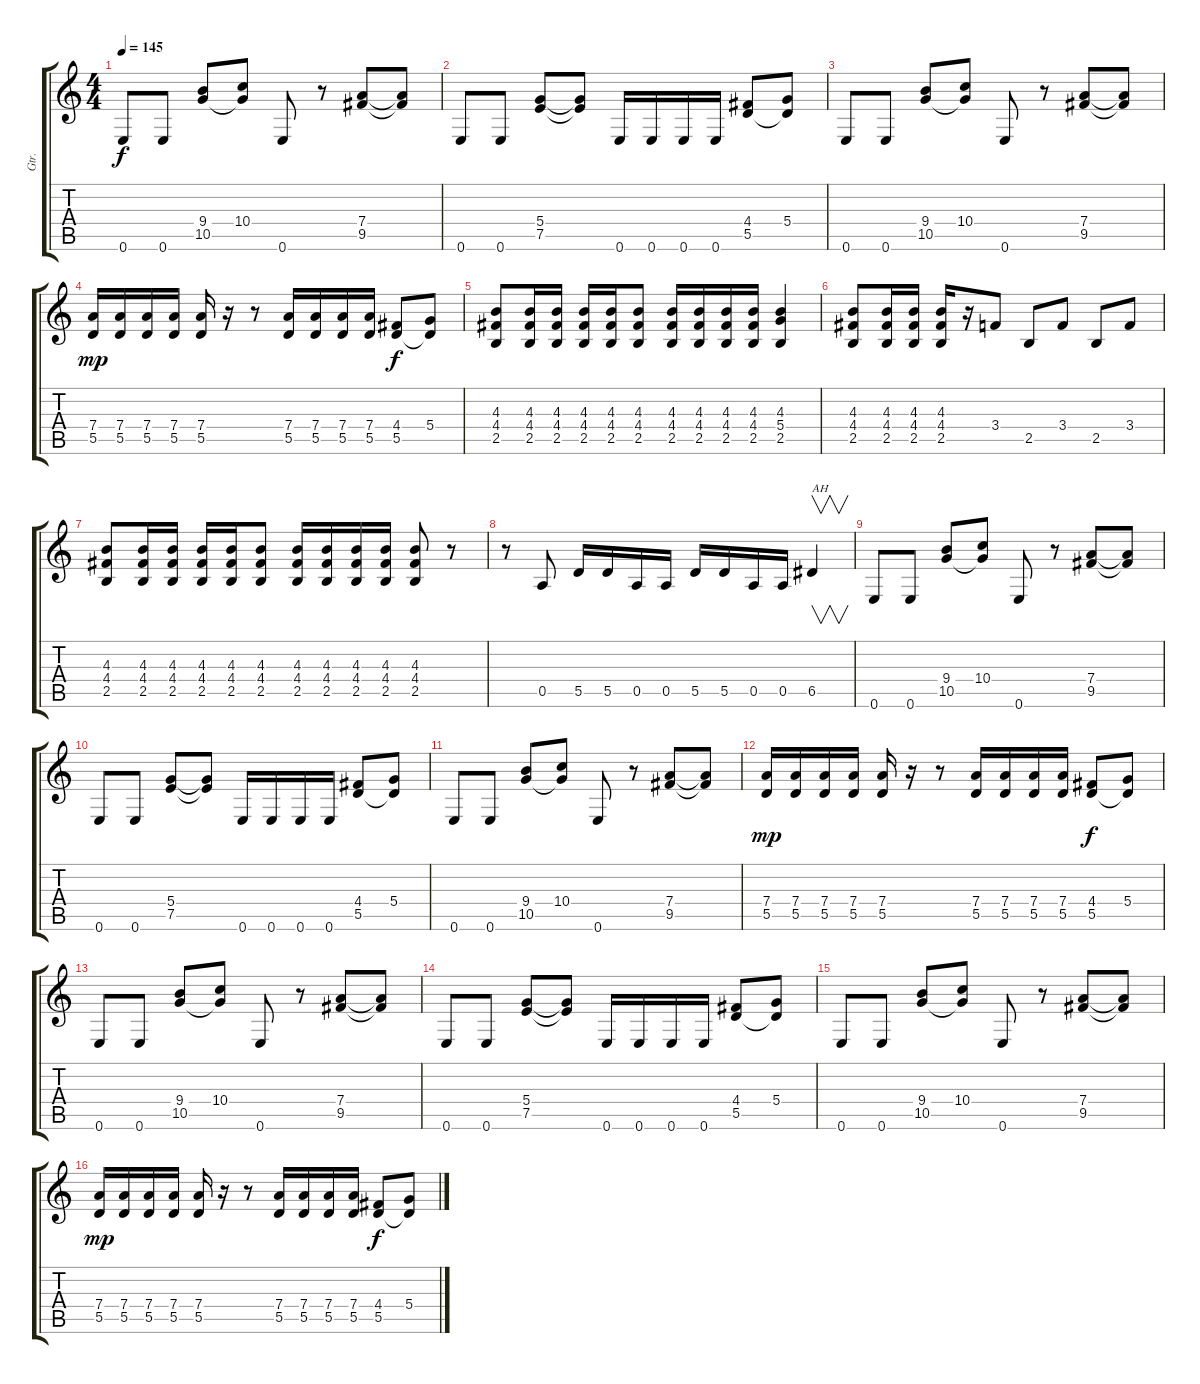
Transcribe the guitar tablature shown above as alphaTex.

\track ("Gtr." "Gtr.") {instrument overdrivenguitar}
\staff {score tabs}
\tuning (E4 B3 G3 D3 A2 E2) {hide}
\ts (4 4)
\tempo 145
\clef g2
\ks c
0.6.8{dy f} 0.6.8 (9.4 10.5).8 (10.4 10.5{t}).8 0.6.8 r.8 (7.4 9.5).8 (7.4{t} 9.5{t}).8 |
0.6.8 0.6.8 (5.4 7.5).8 (5.4{t} 7.5{t}).8 0.6.16 0.6.16 0.6.16 0.6.16 (4.4 5.5).8 (5.4 5.5{t}).8 |
0.6.8 0.6.8 (9.4 10.5).8 (10.4 10.5{t}).8 0.6.8 r.8 (7.4 9.5).8 (7.4{t} 9.5{t}).8 |
(7.4 5.5).16{dy mp} (7.4 5.5).16 (7.4 5.5).16 (7.4 5.5).16 (7.4 5.5).16 r.16 r.8 (7.4 5.5).16 (7.4 5.5).16 (7.4 5.5).16 (7.4 5.5).16 (4.4 5.5).8{dy f} (5.4 5.5{t}).8 |
(4.3 4.4 2.5).8 (4.3 4.4 2.5).16 (4.3 4.4 2.5).16 (4.3 4.4 2.5).16 (4.3 4.4 2.5).16 (4.3 4.4 2.5).8 (4.3 4.4 2.5).16 (4.3 4.4 2.5).16 (4.3 4.4 2.5).16 (4.3 4.4 2.5).16 (4.3 5.4 2.5).4 |
(4.3 4.4 2.5).8 (4.3 4.4 2.5).16 (4.3 4.4 2.5).16 (4.3 4.4 2.5).16 r.16 3.4.8 2.5.8 3.4.8 2.5.8 3.4.8 |
(4.3 4.4 2.5).8 (4.3 4.4 2.5).16 (4.3 4.4 2.5).16 (4.3 4.4 2.5).16 (4.3 4.4 2.5).16 (4.3 4.4 2.5).8 (4.3 4.4 2.5).16 (4.3 4.4 2.5).16 (4.3 4.4 2.5).16 (4.3 4.4 2.5).16 (4.3 4.4 2.5).8 r.8 |
r.8 0.5.8 5.5.16 5.5.16 0.5.16 0.5.16 5.5.16 5.5.16 0.5.16 0.5.16 6.5.4{v txt "AH"} |
0.6.8 0.6.8 (9.4 10.5).8 (10.4 10.5{t}).8 0.6.8 r.8 (7.4 9.5).8 (7.4{t} 9.5{t}).8 |
0.6.8 0.6.8 (5.4 7.5).8 (5.4{t} 7.5{t}).8 0.6.16 0.6.16 0.6.16 0.6.16 (4.4 5.5).8 (5.4 5.5{t}).8 |
0.6.8 0.6.8 (9.4 10.5).8 (10.4 10.5{t}).8 0.6.8 r.8 (7.4 9.5).8 (7.4{t} 9.5{t}).8 |
(7.4 5.5).16{dy mp} (7.4 5.5).16 (7.4 5.5).16 (7.4 5.5).16 (7.4 5.5).16 r.16 r.8 (7.4 5.5).16 (7.4 5.5).16 (7.4 5.5).16 (7.4 5.5).16 (4.4 5.5).8{dy f} (5.4 5.5{t}).8 |
0.6.8 0.6.8 (9.4 10.5).8 (10.4 10.5{t}).8 0.6.8 r.8 (7.4 9.5).8 (7.4{t} 9.5{t}).8 |
0.6.8 0.6.8 (5.4 7.5).8 (5.4{t} 7.5{t}).8 0.6.16 0.6.16 0.6.16 0.6.16 (4.4 5.5).8 (5.4 5.5{t}).8 |
0.6.8 0.6.8 (9.4 10.5).8 (10.4 10.5{t}).8 0.6.8 r.8 (7.4 9.5).8 (7.4{t} 9.5{t}).8 |
(7.4 5.5).16{dy mp} (7.4 5.5).16 (7.4 5.5).16 (7.4 5.5).16 (7.4 5.5).16 r.16 r.8 (7.4 5.5).16 (7.4 5.5).16 (7.4 5.5).16 (7.4 5.5).16 (4.4 5.5).8{dy f} (5.4 5.5{t}).8
